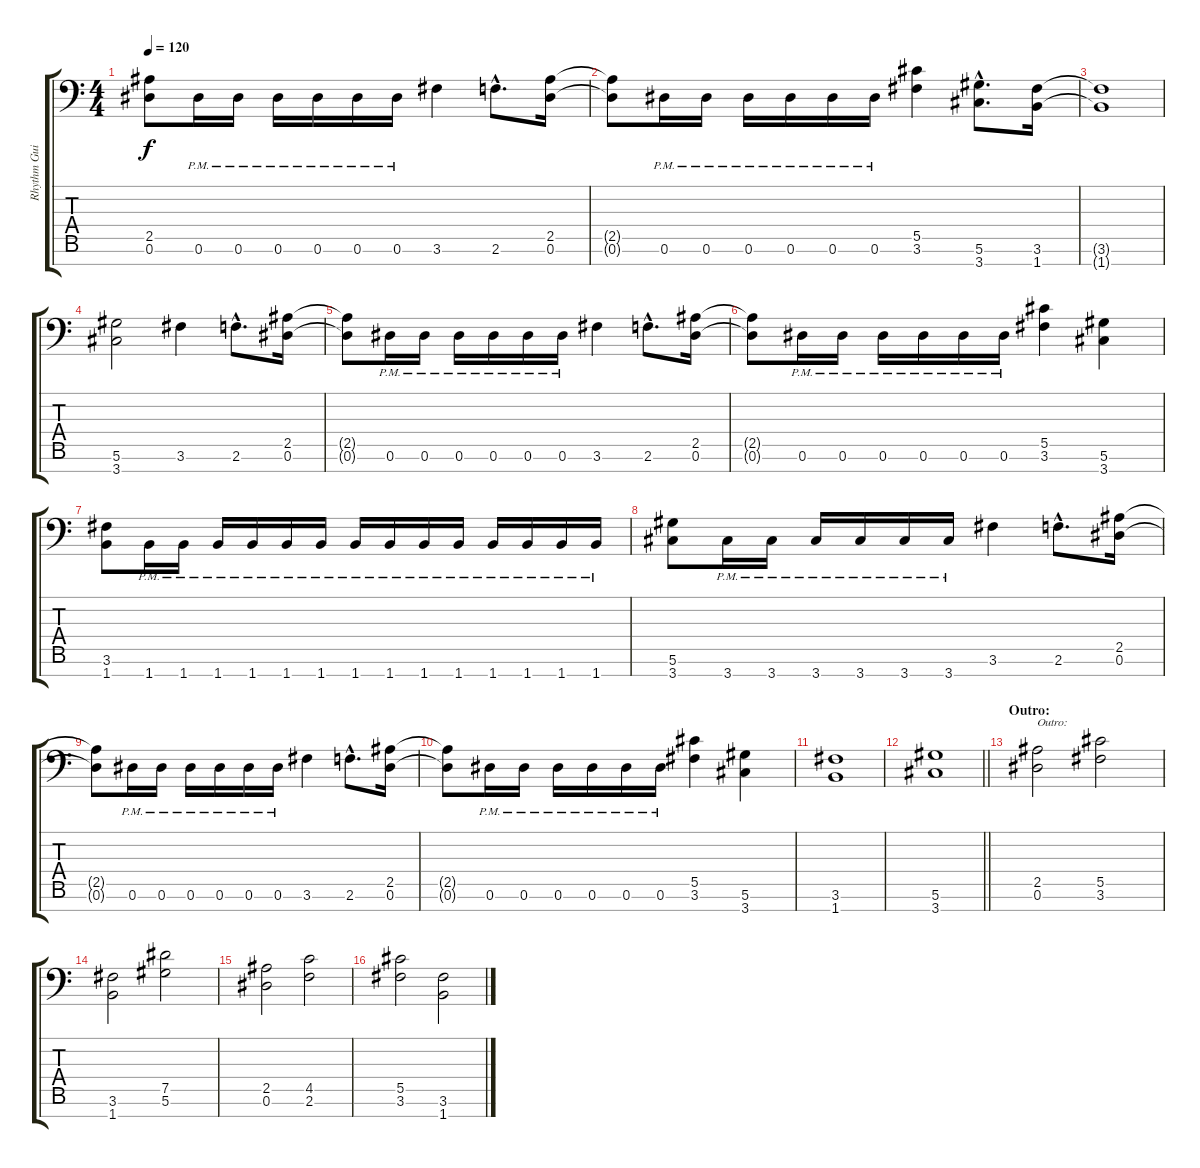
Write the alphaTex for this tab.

\track ("Rhythm Guitar II" "Rhythm Gui") {instrument distortionguitar}
\staff {score tabs}
\tuning (Eb4 Bb3 Gb3 Db3 Ab2 Eb2 Bb1) {hide}
\ts (4 4)
\tempo 120
\clef f4
\ks c
(2.5{t} 0.6{t}).8{dy f} 0.6{pm}.16 0.6{pm}.16 0.6{pm}.16 0.6{pm}.16 0.6{pm}.16 0.6{pm}.16 3.6.4 2.6{hac}.8{d} (2.5 0.6).16 |
(2.5{t} 0.6{t}).8 0.6{pm}.16 0.6{pm}.16 0.6{pm}.16 0.6{pm}.16 0.6{pm}.16 0.6{pm}.16 (5.5 3.6).4 (5.6{hac} 3.7{hac}).8{d} (3.6 1.7).16 |
(3.6{t} 1.7{t}).1 |
(5.6 3.7).2 3.6.4 2.6{hac}.8{d} (2.5 0.6).16 |
(2.5{t} 0.6{t}).8 0.6{pm}.16 0.6{pm}.16 0.6{pm}.16 0.6{pm}.16 0.6{pm}.16 0.6{pm}.16 3.6.4 2.6{hac}.8{d} (2.5 0.6).16 |
(2.5{t} 0.6{t}).8 0.6{pm}.16 0.6{pm}.16 0.6{pm}.16 0.6{pm}.16 0.6{pm}.16 0.6{pm}.16 (5.5 3.6).4 (5.6 3.7).4 |
(3.6 1.7).8 1.7{pm}.16 1.7{pm}.16 1.7{pm}.16 1.7{pm}.16 1.7{pm}.16 1.7{pm}.16 1.7{pm}.16 1.7{pm}.16 1.7{pm}.16 1.7{pm}.16 1.7{pm}.16 1.7{pm}.16 1.7{pm}.16 1.7{pm}.16 |
(5.6 3.7).8 3.7{pm}.16 3.7{pm}.16 3.7{pm}.16 3.7{pm}.16 3.7{pm}.16 3.7{pm}.16 3.6.4 2.6{hac}.8{d} (2.5 0.6).16 |
(2.5{t} 0.6{t}).8 0.6{pm}.16 0.6{pm}.16 0.6{pm}.16 0.6{pm}.16 0.6{pm}.16 0.6{pm}.16 3.6.4 2.6{hac}.8{d} (2.5 0.6).16 |
(2.5{t} 0.6{t}).8 0.6{pm}.16 0.6{pm}.16 0.6{pm}.16 0.6{pm}.16 0.6{pm}.16 0.6{pm}.16 (5.5 3.6).4 (5.6 3.7).4 |
(3.6 1.7).1 |
\barLineRight lightlight
(5.6 3.7).1 |
\section ("" "Outro:")
(2.5 0.6).2{txt "Outro:"} (5.5 3.6).2 |
(3.6 1.7).2 (7.5 5.6).2 |
(2.5 0.6).2 (4.5 2.6).2 |
(5.5 3.6).2 (3.6 1.7).2
